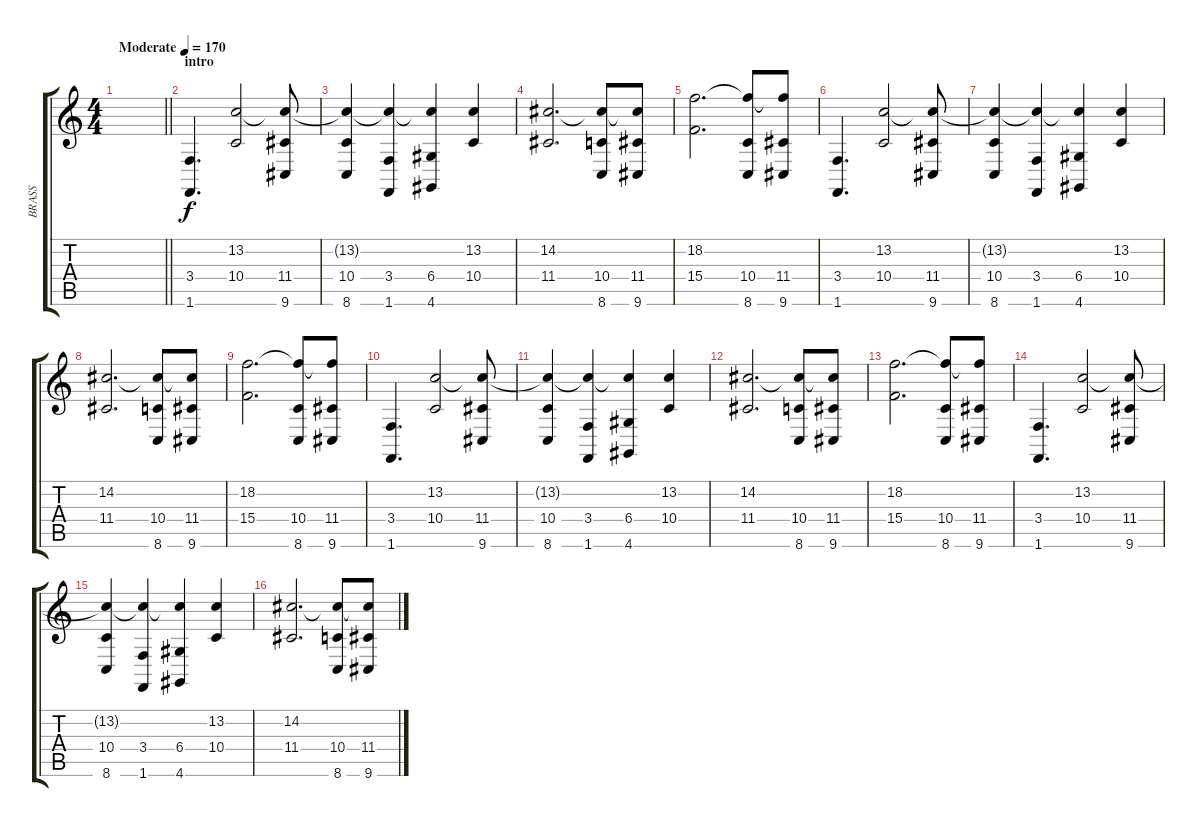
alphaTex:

\track ("BRASS" "BRASS") {instrument brasssection}
\staff {score tabs}
\tuning (E4 B3 G3 D3 A2 E2) {hide}
\ts (4 4)
\tempo (170 "Moderate")
\clef g2
\barLineRight lightlight
\ks c
|
\section ("" "intro")
(3.4 1.6).4{d} (13.2 10.4).2 (13.2{t} 11.4 9.6).8 |
(13.2{t} 10.4 8.6).4 (13.2{t} 3.4 1.6).4 (13.2{t} 6.4 4.6).4 (13.2 10.4).4 |
(14.2 11.4).2{d} (14.2{t} 10.4 8.6).8 (14.2{t} 11.4 9.6).8 |
(18.2 15.4).2{d} (18.2{t} 10.4 8.6).8 (18.2{t} 11.4 9.6).8 |
(3.4 1.6).4{d} (13.2 10.4).2 (13.2{t} 11.4 9.6).8 |
(13.2{t} 10.4 8.6).4 (13.2{t} 3.4 1.6).4 (13.2{t} 6.4 4.6).4 (13.2 10.4).4 |
(14.2 11.4).2{d} (14.2{t} 10.4 8.6).8 (14.2{t} 11.4 9.6).8 |
(18.2 15.4).2{d} (18.2{t} 10.4 8.6).8 (18.2{t} 11.4 9.6).8 |
(3.4 1.6).4{d} (13.2 10.4).2 (13.2{t} 11.4 9.6).8 |
(13.2{t} 10.4 8.6).4 (13.2{t} 3.4 1.6).4 (13.2{t} 6.4 4.6).4 (13.2 10.4).4 |
(14.2 11.4).2{d} (14.2{t} 10.4 8.6).8 (14.2{t} 11.4 9.6).8 |
(18.2 15.4).2{d} (18.2{t} 10.4 8.6).8 (18.2{t} 11.4 9.6).8 |
(3.4 1.6).4{d} (13.2 10.4).2 (13.2{t} 11.4 9.6).8 |
(13.2{t} 10.4 8.6).4 (13.2{t} 3.4 1.6).4 (13.2{t} 6.4 4.6).4 (13.2 10.4).4 |
(14.2 11.4).2{d} (14.2{t} 10.4 8.6).8 (14.2{t} 11.4 9.6).8
